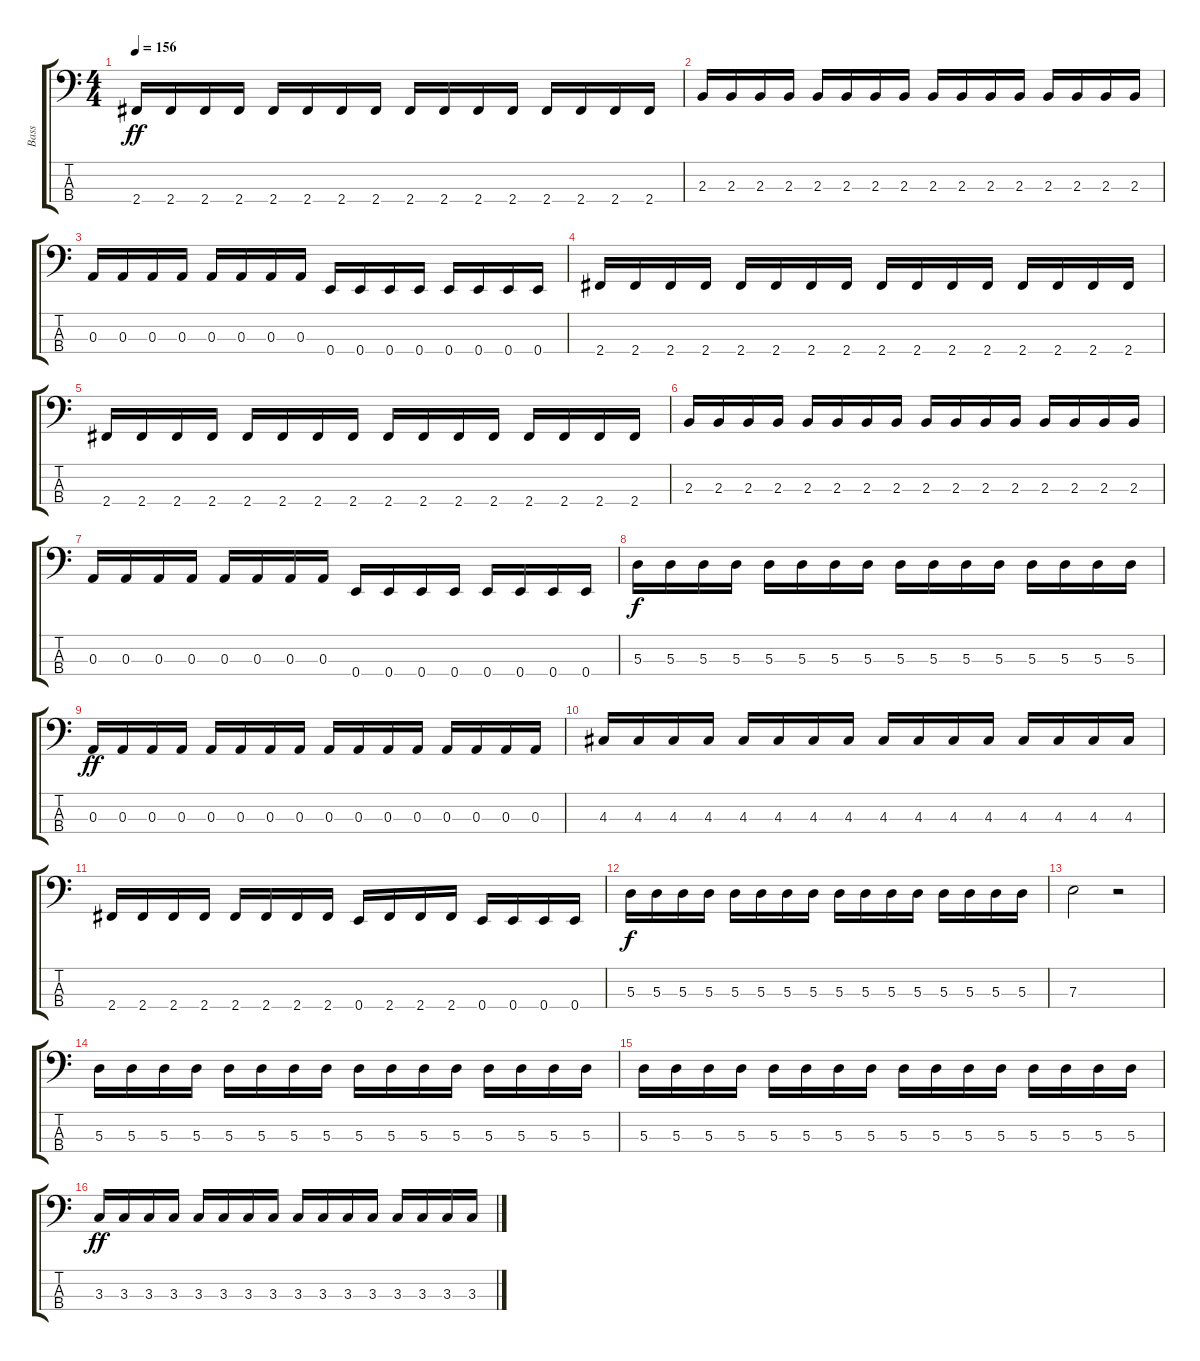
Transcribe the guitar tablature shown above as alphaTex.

\track ("Bass" "Bass") {instrument electricbassfinger}
\staff {score tabs}
\tuning (G2 D2 A1 E1) {hide}
\ts (4 4)
\tempo 156
\clef f4
\ks c
2.4.16{dy ff} 2.4.16 2.4.16 2.4.16 2.4.16 2.4.16 2.4.16 2.4.16 2.4.16 2.4.16 2.4.16 2.4.16 2.4.16 2.4.16 2.4.16 2.4.16 |
2.3.16 2.3.16 2.3.16 2.3.16 2.3.16 2.3.16 2.3.16 2.3.16 2.3.16 2.3.16 2.3.16 2.3.16 2.3.16 2.3.16 2.3.16 2.3.16 |
0.3.16 0.3.16 0.3.16 0.3.16 0.3.16 0.3.16 0.3.16 0.3.16 0.4.16 0.4.16 0.4.16 0.4.16 0.4.16 0.4.16 0.4.16 0.4.16 |
2.4.16 2.4.16 2.4.16 2.4.16 2.4.16 2.4.16 2.4.16 2.4.16 2.4.16 2.4.16 2.4.16 2.4.16 2.4.16 2.4.16 2.4.16 2.4.16 |
2.4.16 2.4.16 2.4.16 2.4.16 2.4.16 2.4.16 2.4.16 2.4.16 2.4.16 2.4.16 2.4.16 2.4.16 2.4.16 2.4.16 2.4.16 2.4.16 |
2.3.16 2.3.16 2.3.16 2.3.16 2.3.16 2.3.16 2.3.16 2.3.16 2.3.16 2.3.16 2.3.16 2.3.16 2.3.16 2.3.16 2.3.16 2.3.16 |
0.3.16 0.3.16 0.3.16 0.3.16 0.3.16 0.3.16 0.3.16 0.3.16 0.4.16 0.4.16 0.4.16 0.4.16 0.4.16 0.4.16 0.4.16 0.4.16 |
5.3.16{dy f} 5.3.16 5.3.16 5.3.16 5.3.16 5.3.16 5.3.16 5.3.16 5.3.16 5.3.16 5.3.16 5.3.16 5.3.16 5.3.16 5.3.16 5.3.16 |
0.3.16{dy ff} 0.3.16 0.3.16 0.3.16 0.3.16 0.3.16 0.3.16 0.3.16 0.3.16 0.3.16 0.3.16 0.3.16 0.3.16 0.3.16 0.3.16 0.3.16 |
4.3.16 4.3.16 4.3.16 4.3.16 4.3.16 4.3.16 4.3.16 4.3.16 4.3.16 4.3.16 4.3.16 4.3.16 4.3.16 4.3.16 4.3.16 4.3.16 |
2.4.16 2.4.16 2.4.16 2.4.16 2.4.16 2.4.16 2.4.16 2.4.16 0.4.16 2.4.16 2.4.16 2.4.16 0.4.16 0.4.16 0.4.16 0.4.16 |
5.3.16{dy f} 5.3.16 5.3.16 5.3.16 5.3.16 5.3.16 5.3.16 5.3.16 5.3.16 5.3.16 5.3.16 5.3.16 5.3.16 5.3.16 5.3.16 5.3.16 |
7.3.2 r.2 |
5.3.16 5.3.16 5.3.16 5.3.16 5.3.16 5.3.16 5.3.16 5.3.16 5.3.16 5.3.16 5.3.16 5.3.16 5.3.16 5.3.16 5.3.16 5.3.16 |
5.3.16 5.3.16 5.3.16 5.3.16 5.3.16 5.3.16 5.3.16 5.3.16 5.3.16 5.3.16 5.3.16 5.3.16 5.3.16 5.3.16 5.3.16 5.3.16 |
3.3.16{dy ff} 3.3.16 3.3.16 3.3.16 3.3.16 3.3.16 3.3.16 3.3.16 3.3.16 3.3.16 3.3.16 3.3.16 3.3.16 3.3.16 3.3.16 3.3.16
